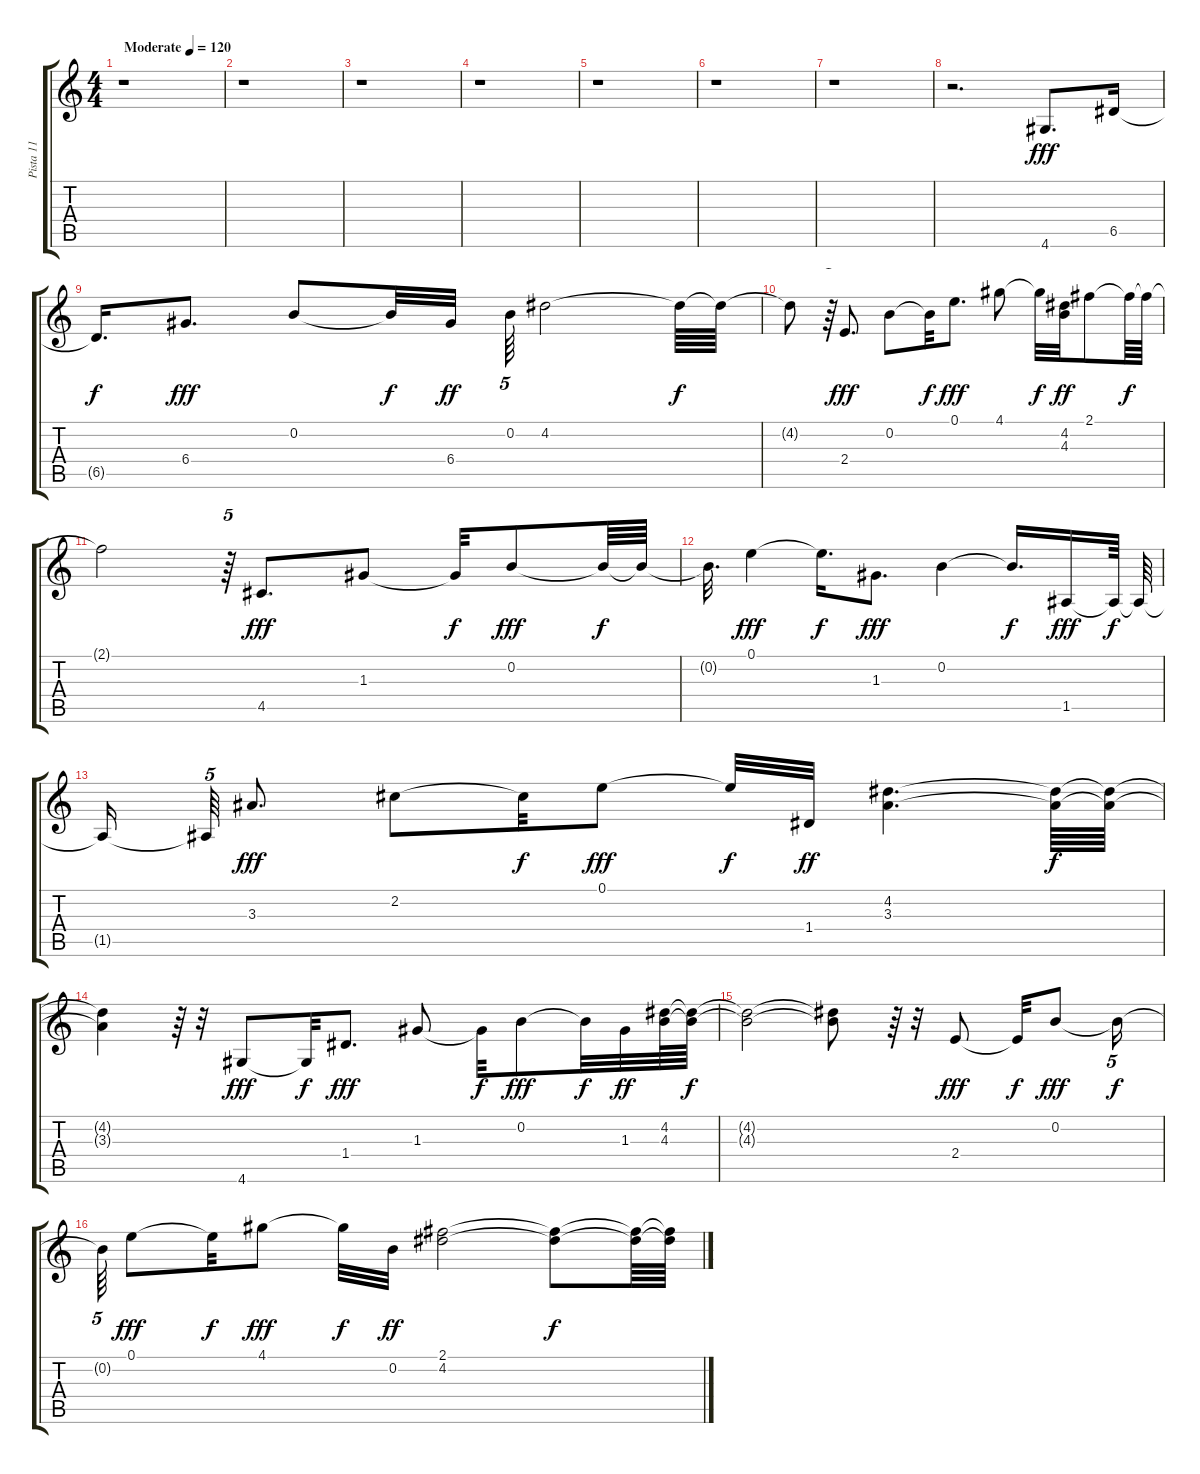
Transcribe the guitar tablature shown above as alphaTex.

\track ("Pista 11" "Pista 11") {instrument acousticguitarsteel}
\staff {score tabs}
\tuning (E4 B3 G3 D3 A2 E2) {hide}
\ts (4 4)
\tempo (120 "Moderate")
\clef g2
\ks c
r.1{dy fff instrument acousticguitarsteel} |
r.1 |
r.1 |
r.1 |
r.1 |
r.1 |
r.1 |
r.2{d} 4.6.8{d} 6.5.16 |
6.5{t}.16{d dy f} 6.4.8{d dy fff} 0.2.8 0.2{t}.32{dy f} 6.4.32{dy ff} 0.2.64{tu (5 4)} 4.2.2 4.2{t}.64{dy f} 4.2{t}.64 |
4.2{t}.8 r.64{tu (5 4)} 2.4.8{d dy fff} 0.2.8 0.2{t}.32{dy f} 0.1.8{d dy fff} 4.1.8 4.1{t}.32{dy f} (4.2 4.3).32{dy ff} 2.1.8 2.1{t}.64{dy f} 2.1{t}.64 |
2.1{t}.2 r.64{tu (5 4)} 4.5.8{d dy fff} 1.3.8 1.3{t}.32{dy f} 0.2.8{dy fff} 0.2{t}.64{dy f} 0.2{t}.64 |
0.2{t}.32{d} 0.1.4{dy fff} 0.1{t}.16{d dy f} 1.3.8{d dy fff} 0.2.4 0.2{t}.16{d dy f} 1.5.16{dy fff} 1.5{t}.64{dy f} 1.5{t}.64 |
1.5{t}.16 1.5{t}.64{tu (5 4)} 3.3.8{d dy fff} 2.2.8 2.2{t}.32{dy f} 0.1.8{dy fff} 0.1{t}.32{dy f} 1.4.32{dy ff} (4.2 3.3).4{d} (4.2{t} 3.3{t}).64{dy f} (4.2{t} 3.3{t}).64 |
(4.2{t} 3.3{t}).4 r.64{tu (5 4)} r.32 4.6.8{dy fff} 4.6{t}.32{dy f} 1.4.8{d dy fff} 1.3.8 1.3{t}.32{dy f} 0.2.8{dy fff} 0.2{t}.32{dy f} 1.3.32{dy ff} (4.2 4.3).64 (4.2{t} 4.3{t}).64{dy f} |
(4.2{t} 4.3{t}).2 (4.2{t} 4.3{t}).8 r.64{tu (5 4)} r.32 2.4.8{dy fff} 2.4{t}.32{dy f} 0.2.8{dy fff} 0.2{t}.16{tu (5 4) dy f} |
0.2{t}.64{tu (5 4)} 0.1.8{dy fff} 0.1{t}.32{dy f} 4.1.8{dy fff} 4.1{t}.32{dy f} 0.2.32{dy ff} (2.1 4.2).2 (2.1{t} 4.2{t}).8{dy f} (2.1{t} 4.2{t}).64 (2.1{t} 4.2{t}).64
